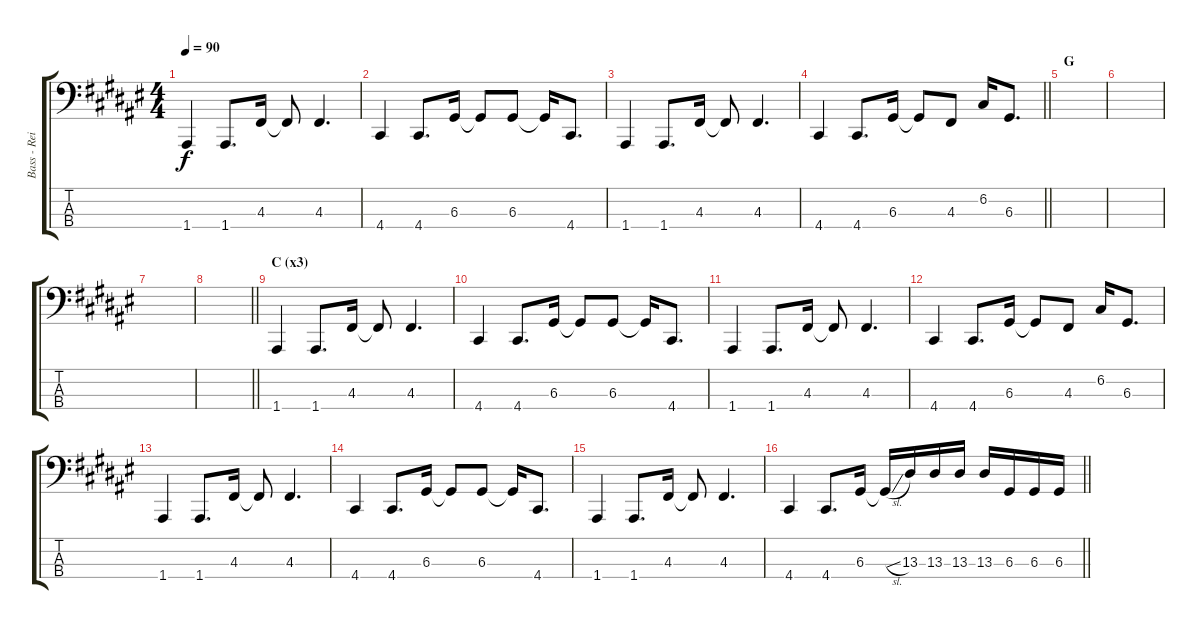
\track ("Bass - Reita" "Bass - Rei") {instrument electricbasspick}
\staff {score tabs}
\tuning (C2 G1 D1 A0) {hide}
\ts (4 4)
\tempo 90
\clef f4
\ks f#
1.4.4{dy f} 1.4.8{d} 4.3.16 4.3{t}.8 4.3.4{d} |
4.4.4 4.4.8{d} 6.3.16 6.3{t}.8 6.3.8 6.3{t}.16 4.4.8{d} |
1.4.4 1.4.8{d} 4.3.16 4.3{t}.8 4.3.4{d} |
\barLineRight lightlight
4.4.4 4.4.8{d} 6.3.16 6.3{t}.8 4.3.8 6.2.16 6.3.8{d} |
\section ("" "G")
|
|
|
\barLineRight lightlight
|
\section ("" "C (x3)")
1.4.4 1.4.8{d} 4.3.16 4.3{t}.8 4.3.4{d} |
4.4.4 4.4.8{d} 6.3.16 6.3{t}.8 6.3.8 6.3{t}.16 4.4.8{d} |
1.4.4 1.4.8{d} 4.3.16 4.3{t}.8 4.3.4{d} |
4.4.4 4.4.8{d} 6.3.16 6.3{t}.8 4.3.8 6.2.16 6.3.8{d} |
1.4.4 1.4.8{d} 4.3.16 4.3{t}.8 4.3.4{d} |
4.4.4 4.4.8{d} 6.3.16 6.3{t}.8 6.3.8 6.3{t}.16 4.4.8{d} |
1.4.4 1.4.8{d} 4.3.16 4.3{t}.8 4.3.4{d} |
\barLineRight lightlight
4.4.4 4.4.8{d} 6.3.16 6.3{sl t}.16 13.3.16 13.3.16 13.3.16 13.3.16 6.3.16 6.3.16 6.3.16
